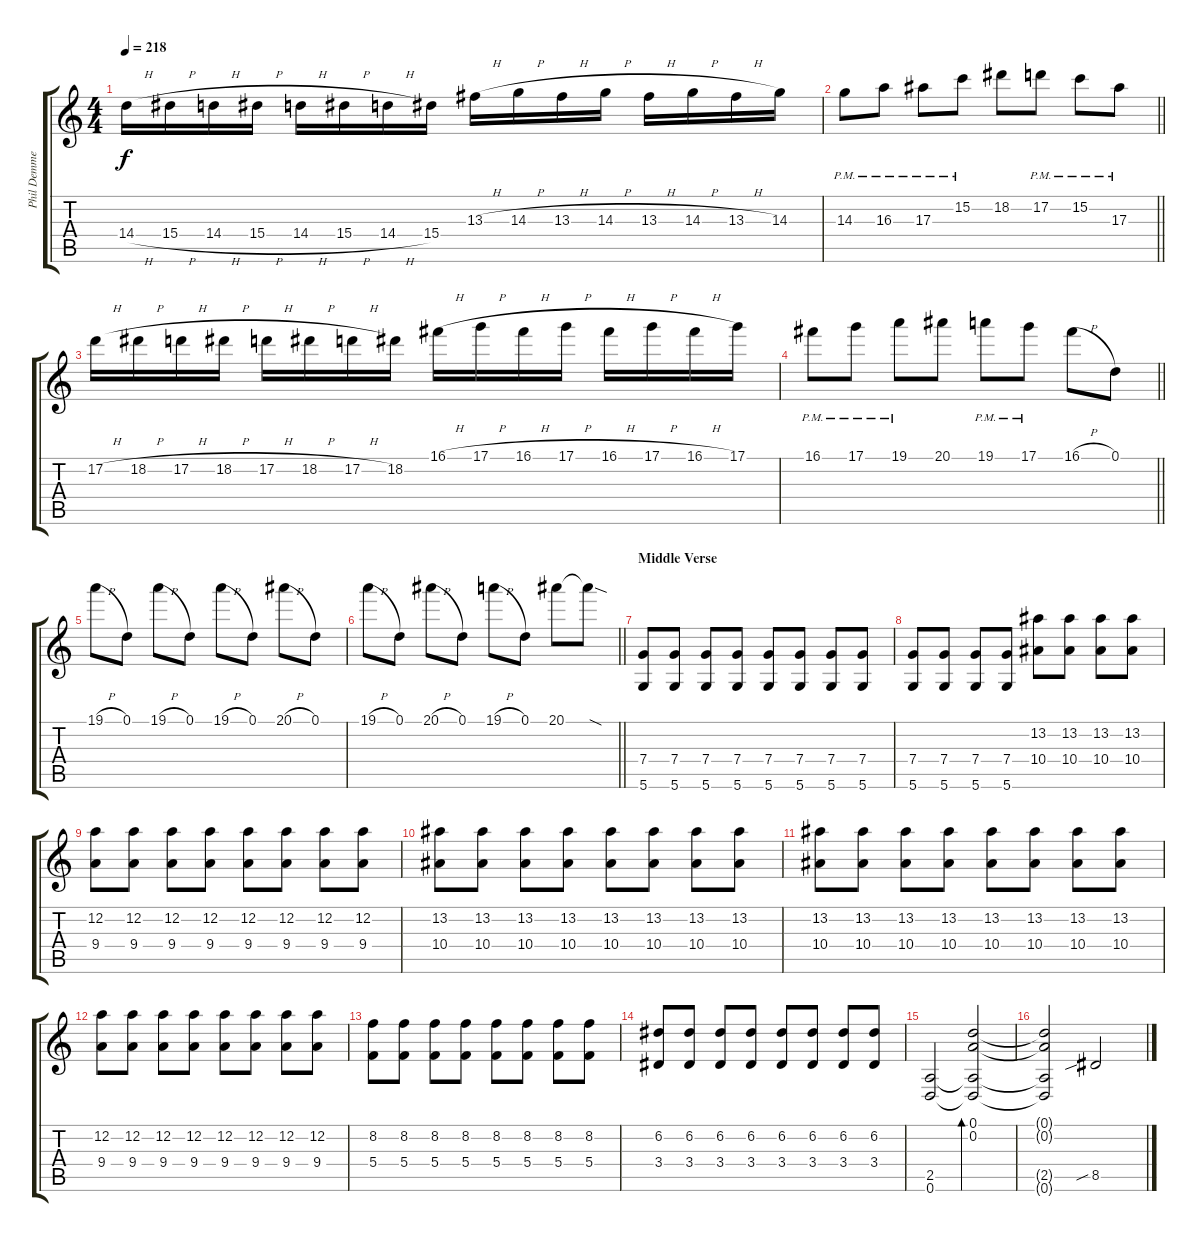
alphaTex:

\track ("Phil Demmel" "Phil Demme") {instrument distortionguitar}
\staff {score tabs}
\tuning (D4 A3 F3 C3 G2 D2) {hide}
\ts (4 4)
\tempo 218
\clef g2
\ks c
14.4{h}.16{dy f} 15.4{h}.16 14.4{h}.16 15.4{h}.16 14.4{h}.16 15.4{h}.16 14.4{h}.16 15.4.16 13.3{h}.16 14.3{h}.16 13.3{h}.16 14.3{h}.16 13.3{h}.16 14.3{h}.16 13.3{h}.16 14.3.16 |
\barLineRight lightlight
14.3{pm}.8 16.3{pm}.8 17.3{pm}.8 15.2{pm}.8 18.2.8 17.2{pm}.8 15.2{pm}.8 17.3{pm}.8 |
17.2{h}.16 18.2{h}.16 17.2{h}.16 18.2{h}.16 17.2{h}.16 18.2{h}.16 17.2{h}.16 18.2.16 16.1{h}.16 17.1{h}.16 16.1{h}.16 17.1{h}.16 16.1{h}.16 17.1{h}.16 16.1{h}.16 17.1.16 |
\barLineRight lightlight
16.1{pm}.8 17.1{pm}.8 19.1{pm}.8 20.1.8 19.1{pm}.8 17.1{pm}.8 16.1{h}.8 0.1.8 |
19.1{h}.8 0.1.8 19.1{h}.8 0.1.8 19.1{h}.8 0.1.8 20.1{h}.8 0.1.8 |
\barLineRight lightlight
19.1{h}.8 0.1.8 20.1{h}.8 0.1.8 19.1{h}.8 0.1.8 20.1.8 20.1{sod t}.8 |
\section ("" "Middle Verse")
(7.4 5.6).8 (7.4 5.6).8 (7.4 5.6).8 (7.4 5.6).8 (7.4 5.6).8 (7.4 5.6).8 (7.4 5.6).8 (7.4 5.6).8 |
(7.4 5.6).8 (7.4 5.6).8 (7.4 5.6).8 (7.4 5.6).8 (13.2 10.4).8 (13.2 10.4).8 (13.2 10.4).8 (13.2 10.4).8 |
(12.2 9.4).8 (12.2 9.4).8 (12.2 9.4).8 (12.2 9.4).8 (12.2 9.4).8 (12.2 9.4).8 (12.2 9.4).8 (12.2 9.4).8 |
(13.2 10.4).8 (13.2 10.4).8 (13.2 10.4).8 (13.2 10.4).8 (13.2 10.4).8 (13.2 10.4).8 (13.2 10.4).8 (13.2 10.4).8 |
(13.2 10.4).8 (13.2 10.4).8 (13.2 10.4).8 (13.2 10.4).8 (13.2 10.4).8 (13.2 10.4).8 (13.2 10.4).8 (13.2 10.4).8 |
(12.2 9.4).8 (12.2 9.4).8 (12.2 9.4).8 (12.2 9.4).8 (12.2 9.4).8 (12.2 9.4).8 (12.2 9.4).8 (12.2 9.4).8 |
(8.2 5.4).8 (8.2 5.4).8 (8.2 5.4).8 (8.2 5.4).8 (8.2 5.4).8 (8.2 5.4).8 (8.2 5.4).8 (8.2 5.4).8 |
(6.2 3.4).8 (6.2 3.4).8 (6.2 3.4).8 (6.2 3.4).8 (6.2 3.4).8 (6.2 3.4).8 (6.2 3.4).8 (6.2 3.4).8 |
(2.5 0.6).2 (0.1 0.2 2.5{t} 0.6{t}).2{bd 240} |
(0.1{t} 0.2{t} 2.5{t} 0.6{t}).2 8.5{sib}.2
